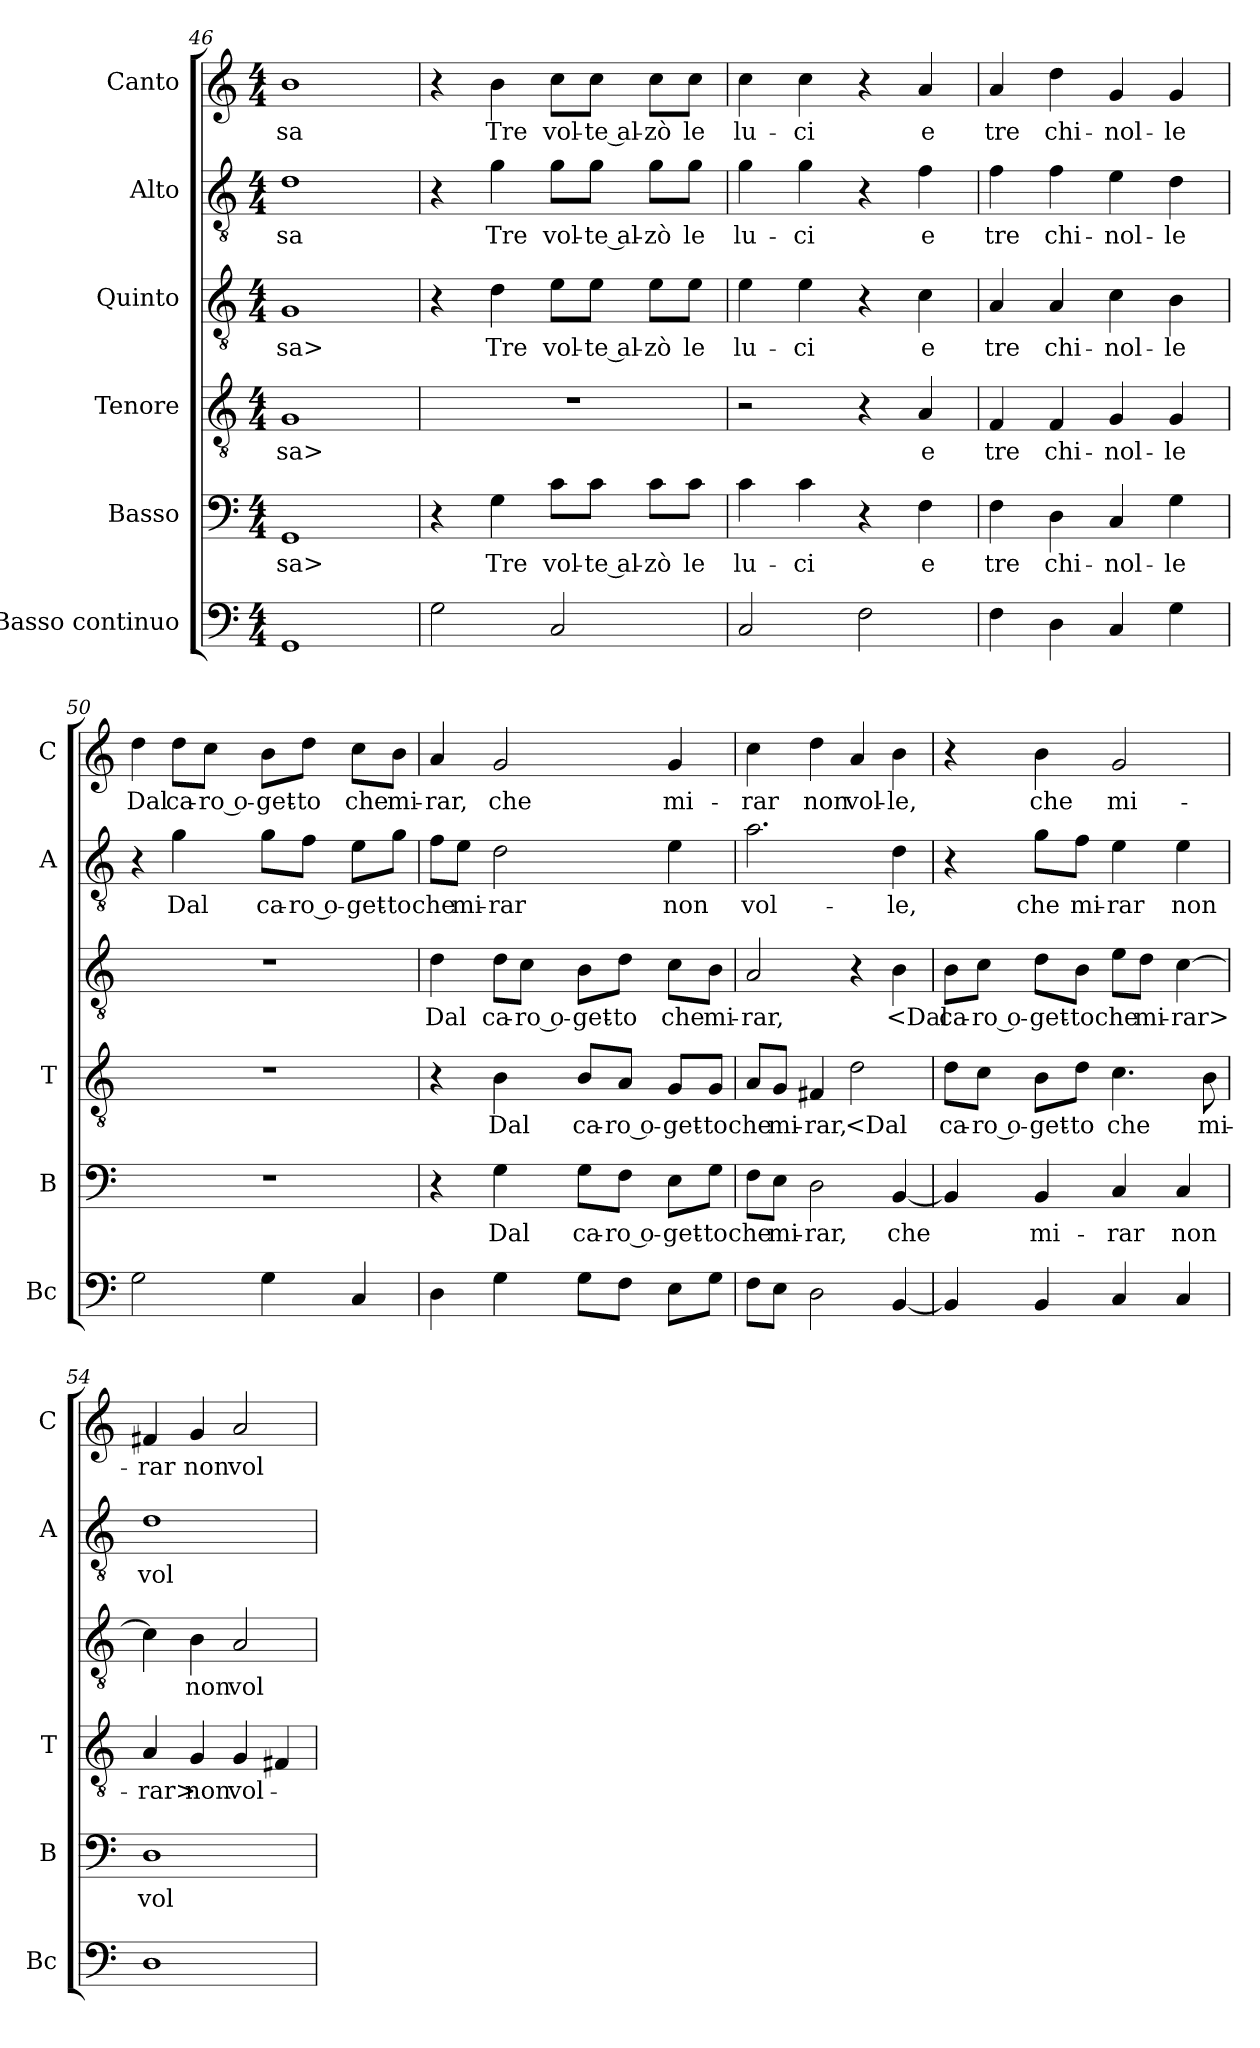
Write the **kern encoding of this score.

**kern	**kern	**text	**kern	**text	**kern	**text	**kern	**text	**kern	**text
*part6	*part5	*part5	*part4	*part4	*part3	*part3	*part2	*part2	*part1	*part1
*staff6	*staff5	*staff5	*staff4	*staff4	*staff3	*staff3	*staff2	*staff2	*staff1	*staff1
*I"Basso continuo	*I"Basso	*	*I"Tenore	*	*I"Quinto	*	*I"Alto	*	*I"Canto	*
*I'Bc	*I'B	*	*I'T	*	*	*	*I'A	*	*I'C	*
*clefF4	*clefF4	*	*clefGv2	*	*clefGv2	*	*clefGv2	*	*clefG2	*
*k[]	*k[]	*	*k[]	*	*k[]	*	*k[]	*	*k[]	*
*C:	*C:	*	*C:	*	*C:	*	*C:	*	*C:	*
*M4/4	*M4/4	*	*M4/4	*	*M4/4	*	*M4/4	*	*M4/4	*
=46	=46	=46	=46	=46	=46	=46	=46	=46	=46	=46
1GG	1GG	-sa>	1G	-sa>	1G	-sa>	1d	-sa	1b	-sa
=47	=47	=47	=47	=47	=47	=47	=47	=47	=47	=47
2G	4r	.	1r	.	4r	.	4r	.	4r	.
.	4G	Tre	.	.	4d	Tre	4g	Tre	4b	Tre
2C	8c\L	vol-	.	.	8e\L	vol-	8g\L	vol-	8cc\L	vol-
.	8c\J	-te al-	.	.	8e\J	-te al-	8g\J	-te al-	8cc\J	-te al-
.	8c\L	-zò	.	.	8e\L	-zò	8g\L	-zò	8cc\L	-zò
.	8c\J	le	.	.	8e\J	le	8g\J	le	8cc\J	le
=48	=48	=48	=48	=48	=48	=48	=48	=48	=48	=48
2C	4c	lu-	2r	.	4e	lu-	4g	lu-	4cc	lu-
.	4c	-ci	.	.	4e	-ci	4g	-ci	4cc	-ci
2F	4r	.	4r	.	4r	.	4r	.	4r	.
.	4F	e	4A	e	4c	e	4f	e	4a	e
=49	=49	=49	=49	=49	=49	=49	=49	=49	=49	=49
4F	4F	tre	4F	tre	4A	tre	4f	tre	4a	tre
4D	4D	chi-	4F	chi-	4A	chi-	4f	chi-	4dd	chi-
4C	4C	-nol-	4G	-nol-	4c	-nol-	4e	-nol-	4g	-nol-
4G	4G	-le	4G	-le	4B	-le	4d	-le	4g	-le
=50	=50	=50	=50	=50	=50	=50	=50	=50	=50	=50
2G	1r	.	1r	.	1r	.	4r	.	4dd	Dal
.	.	.	.	.	.	.	4g	Dal	8dd\L	ca-
.	.	.	.	.	.	.	.	.	8cc\J	-ro o-
4G	.	.	.	.	.	.	8g\L	ca-	8b\L	-get-
.	.	.	.	.	.	.	8f\J	-ro o-	8dd\J	-to
4C	.	.	.	.	.	.	8e\L	-get-	8cc\L	che
.	.	.	.	.	.	.	8g\J	-to	8b\J	mi-
=51	=51	=51	=51	=51	=51	=51	=51	=51	=51	=51
4D	4r	.	4r	.	4d	Dal	8f\L	che	4a	-rar,
.	.	.	.	.	.	.	8e\J	mi-	.	.
4G	4G	Dal	4B	Dal	8d\L	ca-	2d	-rar	2g	che
.	.	.	.	.	8c\J	-ro o-	.	.	.	.
8G\L	8G\L	ca-	8B/L	ca-	8B\L	-get-	.	.	.	.
8F\J	8F\J	-ro o-	8A/J	-ro o-	8d\J	-to	.	.	.	.
8E\L	8E\L	-get-	8G/L	-get-	8c\L	che	4e	non	4g	mi-
8G\J	8G\J	-to	8G/J	-to	8B\J	mi-	.	.	.	.
=52	=52	=52	=52	=52	=52	=52	=52	=52	=52	=52
8F\L	8F\L	che	8A/L	che	2A	-rar,	2.a	vol-	4cc	-rar
8E\J	8E\J	mi-	8G/J	mi-	.	.	.	.	.	.
2D	2D	-rar,	4F#X	-rar,	.	.	.	.	4dd	non
.	.	.	2d	<Dal	4r	.	.	.	4a	vol-
[4BB	[4BB	che	.	.	4B	<Dal	4d	-le,	4b	-le,
=53	=53	=53	=53	=53	=53	=53	=53	=53	=53	=53
4BB]	4BB]	.	8d\L	ca-	8B\L	ca-	4r	.	4r	.
.	.	.	8c\J	-ro o-	8c\J	-ro o-	.	.	.	.
4BB	4BB	mi-	8B\L	-get-	8d\L	-get-	8g\L	che	4b	che
.	.	.	8d\J	-to	8B\J	-to	8f\J	mi-	.	.
4C	4C	-rar	4.c	che	8e\L	che	4e	-rar	2g	mi-
.	.	.	.	.	8d\J	mi-	.	.	.	.
4C	4C	non	.	.	[4c	-rar>	4e	non	.	.
.	.	.	8B	mi-	.	.	.	.	.	.
=54	=54	=54	=54	=54	=54	=54	=54	=54	=54	=54
1D	1D	vol-	4A	-rar>	4c]	.	1d	vol-	4f#X	-rar
.	.	.	4G	non	4B	non	.	.	4g	non
.	.	.	4G	vol-	2A	vol-	.	.	2a	vol-
.	.	.	4F#X	.	.	.	.	.	.	.
=	=	=	=	=	=	=	=	=	=	=
*-	*-	*-	*-	*-	*-	*-	*-	*-	*-	*-
